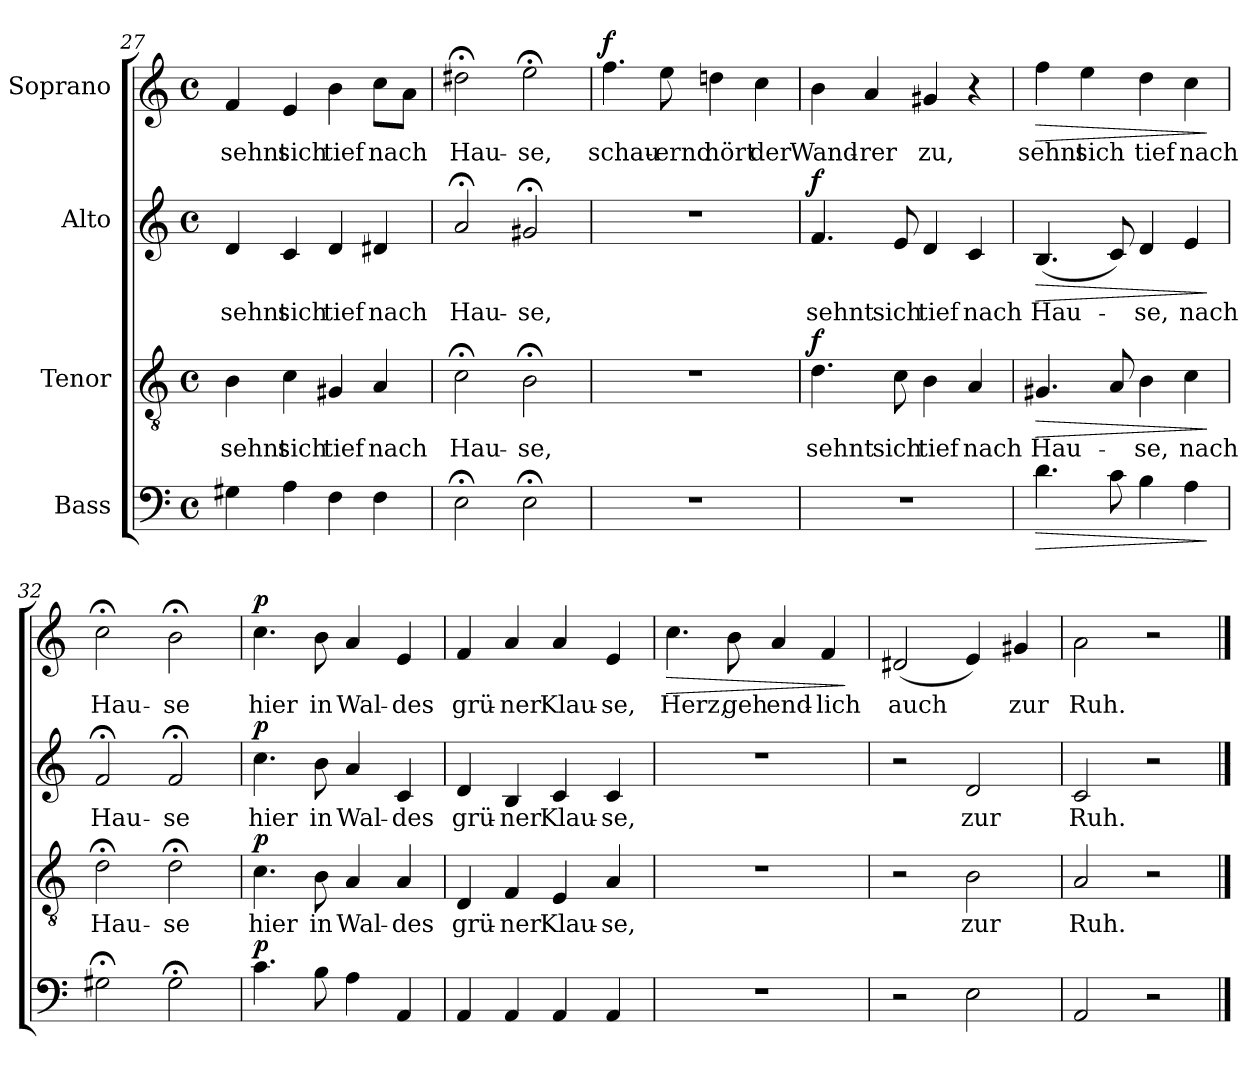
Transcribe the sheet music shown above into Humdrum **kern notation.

**kern	**dynam	**kern	**text	**dynam	**kern	**text	**dynam	**kern	**text	**dynam
*part4	*part4	*part3	*part3	*part3	*part2	*part2	*part2	*part1	*part1	*part1
*staff4	*staff4	*staff3	*staff3	*staff3	*staff2	*staff2	*staff2	*staff1	*staff1	*staff1
*I"Bass	*	*I"Tenor	*	*	*I"Alto	*	*	*I"Soprano	*	*
*clefF4	*	*clefGv2	*	*	*clefG2	*	*	*clefG2	*	*
*k[]	*	*k[]	*	*	*k[]	*	*	*k[]	*	*
*M4/4	*	*M4/4	*	*	*M4/4	*	*	*M4/4	*	*
*met(c)	*	*met(c)	*	*	*met(c)	*	*	*met(c)	*	*
=27	=27	=27	=27	=27	=27	=27	=27	=27	=27	=27
4G#X\	.	4B\	sehnt	.	4d/	sehnt	.	4f/	sehnt	.
4A\	.	4c\	sich	.	4c/	sich	.	4e/	sich	.
4F\	.	4G#X/	tief	.	4d/	tief	.	4b\	tief	.
4F\	.	4A/	nach	.	4d#X/	nach	.	8cc\L	nach	.
.	.	.	.	.	.	.	.	8a\J	.	.
=28	=28	=28	=28	=28	=28	=28	=28	=28	=28	=28
2E;<\	.	2c;<\	Hau-	.	2a;</	Hau-	.	2dd#X;<\	Hau-	.
2E;<\	.	2B;<\	-se,	.	2g#X;</	-se,	.	2ee;<\	-se,	.
=29	=29	=29	=29	=29	=29	=29	=29	=29	=29	=29
!	!	!	!	!	!	!	!	!	!	!LO:DY:a
1r	.	1r	.	.	1r	.	.	4.ff\	schau-	f
.	.	.	.	.	.	.	.	8ee\	-ernd	.
.	.	.	.	.	.	.	.	4ddn\	hört	.
.	.	.	.	.	.	.	.	4cc\	der	.
=30	=30	=30	=30	=30	=30	=30	=30	=30	=30	=30
!	!	!	!	!LO:DY:a	!	!	!LO:DY:a	!	!	!
1r	.	4.d\	sehnt	f	4.f/	sehnt	f	4b\	Wand-	.
.	.	.	.	.	.	.	.	4a/	-rer	.
.	.	8c\	sich	.	8e/	sich	.	.	.	.
.	.	4B\	tief	.	4d/	tief	.	4g#X/	zu,	.
.	.	4A/	nach	.	4c/	nach	.	4r	.	.
=31	=31	=31	=31	=31	=31	=31	=31	=31	=31	=31
!	!LO:HP:b	!	!	!LO:HP:b	!	!	!LO:HP:b	!	!	!LO:HP:b
4.d\	>	4.G#X/	Hau-	>	(4.B/	Hau-	>	4ff\	sehnt	>
.	.	.	.	.	.	.	.	4ee\	sich	.
8c\	.	8A/	.	.	8c/)	.	.	.	.	.
4B\	.	4B\	-se,	.	4d/	-se,	.	4dd\	tief	.
4A\	.	4c\	nach	.	4e/	nach	.	4cc\	nach	.
.	]	.	.	]	.	.	]	.	.	]
=32	=32	=32	=32	=32	=32	=32	=32	=32	=32	=32
2G#X;<\	.	2d;<\	Hau-	.	2f;</	Hau-	.	2cc;<\	Hau-	.
2G#;<\	.	2d;<\	-se	.	2f;</	-se	.	2b;<\	-se	.
=33	=33	=33	=33	=33	=33	=33	=33	=33	=33	=33
!	!LO:DY:a	!	!	!LO:DY:a	!	!	!LO:DY:a	!	!	!LO:DY:a
4.c\	p	4.c\	hier	p	4.cc\	hier	p	4.cc\	hier	p
8B\	.	8B\	in	.	8b\	in	.	8b\	in	.
4A\	.	4A/	Wal-	.	4a/	Wal-	.	4a/	Wal-	.
4AA/	.	4A/	-des	.	4c/	-des	.	4e/	-des	.
=34	=34	=34	=34	=34	=34	=34	=34	=34	=34	=34
4AA/	.	4D/	grü-	.	4d/	grü-	.	4f/	grü-	.
4AA/	.	4F/	-ner	.	4B/	-ner	.	4a/	-ner	.
4AA/	.	4E/	Klau-	.	4c/	Klau-	.	4a/	Klau-	.
4AA/	.	4A/	-se,	.	4c/	-se,	.	4e/	-se,	.
=35	=35	=35	=35	=35	=35	=35	=35	=35	=35	=35
!	!	!	!	!	!	!	!	!	!	!LO:HP:b
1r	.	1r	.	.	1r	.	.	4.cc\	Herz,	>
.	.	.	.	.	.	.	.	8b\	geh	.
.	.	.	.	.	.	.	.	4a/	end-	.
.	.	.	.	.	.	.	.	4f/	-lich	.
.	.	.	.	.	.	.	.	.	.	]
=36	=36	=36	=36	=36	=36	=36	=36	=36	=36	=36
2r	.	2r	.	.	2r	.	.	(2d#X/	auch	.
2E\	.	2B\	zur	.	2d/	zur	.	4e/)	.	.
.	.	.	.	.	.	.	.	4g#X/	zur	.
=37	=37	=37	=37	=37	=37	=37	=37	=37	=37	=37
2AA/	.	2A/	Ruh.	.	2c/	Ruh.	.	2a\	Ruh.	.
2r	.	2r	.	.	2r	.	.	2r	.	.
==	==	==	==	==	==	==	==	==	==	==
*-	*-	*-	*-	*-	*-	*-	*-	*-	*-	*-
